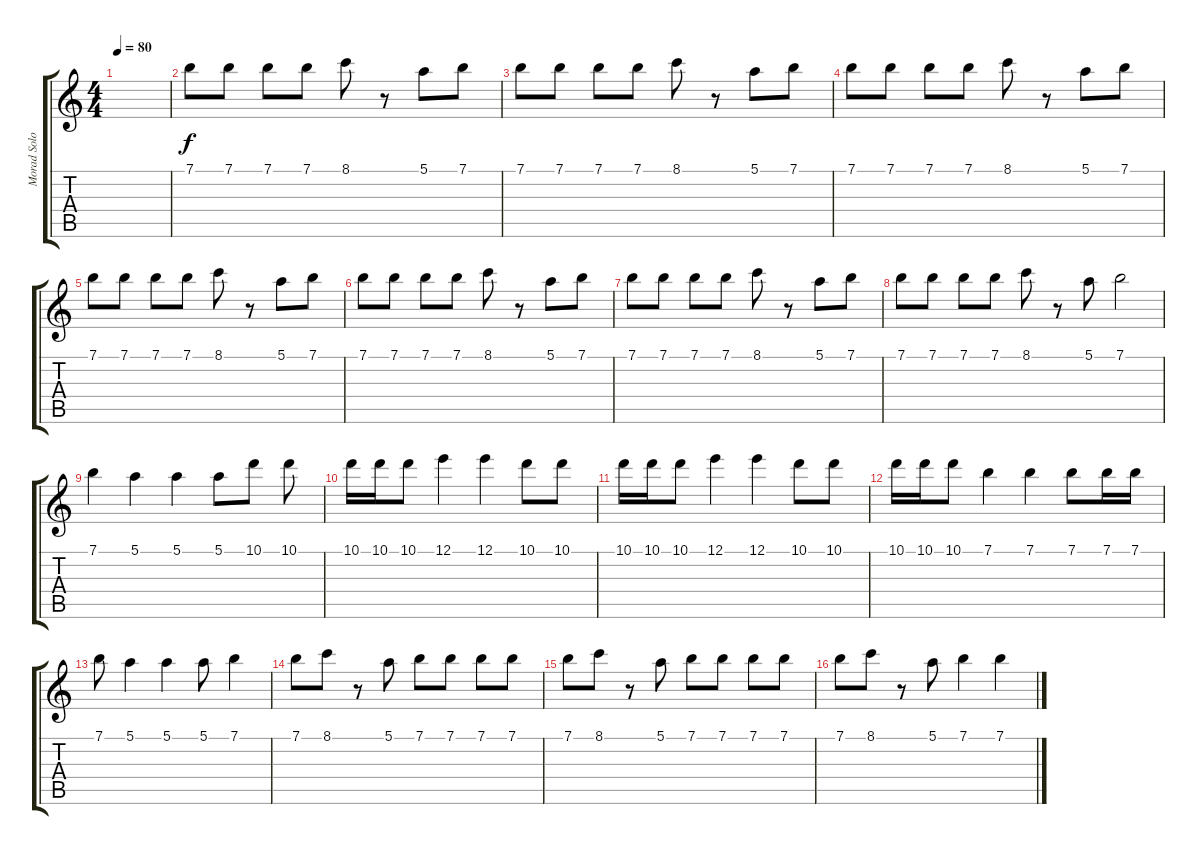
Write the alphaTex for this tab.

\track ("Morad Solo" "Morad Solo") {instrument overdrivenguitar}
\staff {score tabs}
\tuning (E4 B3 G3 D3 A2 E2) {hide}
\ts (4 4)
\tempo 80
\clef g2
\ks c
|
7.1.8 7.1.8 7.1.8 7.1.8 8.1.8 r.8 5.1.8 7.1.8 |
7.1.8 7.1.8 7.1.8 7.1.8 8.1.8 r.8 5.1.8 7.1.8 |
7.1.8 7.1.8 7.1.8 7.1.8 8.1.8 r.8 5.1.8 7.1.8 |
7.1.8 7.1.8 7.1.8 7.1.8 8.1.8 r.8 5.1.8 7.1.8 |
7.1.8 7.1.8 7.1.8 7.1.8 8.1.8 r.8 5.1.8 7.1.8 |
7.1.8 7.1.8 7.1.8 7.1.8 8.1.8 r.8 5.1.8 7.1.8 |
7.1.8 7.1.8 7.1.8 7.1.8 8.1.8 r.8 5.1.8 7.1.2 |
7.1.4 5.1.4 5.1.4 5.1.8 10.1.8 10.1.8 |
10.1.16 10.1.16 10.1.8 12.1.4 12.1.4 10.1.8 10.1.8 |
10.1.16 10.1.16 10.1.8 12.1.4 12.1.4 10.1.8 10.1.8 |
10.1.16 10.1.16 10.1.8 7.1.4 7.1.4 7.1.8 7.1.16 7.1.16 |
7.1.8 5.1.4 5.1.4 5.1.8 7.1.4 |
7.1.8 8.1.8 r.8 5.1.8 7.1.8 7.1.8 7.1.8 7.1.8 |
7.1.8 8.1.8 r.8 5.1.8 7.1.8 7.1.8 7.1.8 7.1.8 |
7.1.8 8.1.8 r.8 5.1.8 7.1.4 7.1.4
